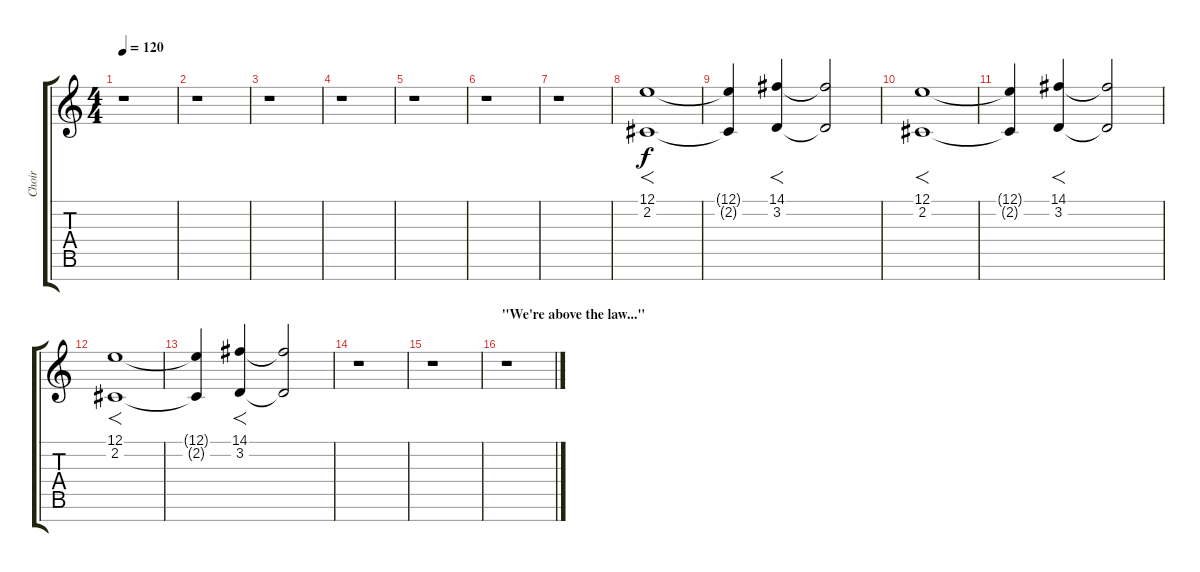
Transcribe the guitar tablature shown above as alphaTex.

\track ("Choir" "Choir") {instrument choiraahs}
\staff {score tabs}
\tuning (E4 B3 G3 D3 A2 E2 B1) {hide}
\ts (4 4)
\tempo 120
\clef g2
\ks c
r.1{dy fff} |
r.1 |
r.1 |
r.1 |
r.1 |
r.1 |
r.1 |
(12.1 2.2).1{f dy f} |
(12.1{t} 2.2{t}).4 (14.1 3.2).4{f} (14.1{t} 3.2{t}).2 |
(12.1 2.2).1{f} |
(12.1{t} 2.2{t}).4 (14.1 3.2).4{f} (14.1{t} 3.2{t}).2 |
(12.1 2.2).1{f} |
(12.1{t} 2.2{t}).4 (14.1 3.2).4{f} (14.1{t} 3.2{t}).2 |
r.1 |
r.1 |
\section ("" "\"We're above the law...\"")
r.1
